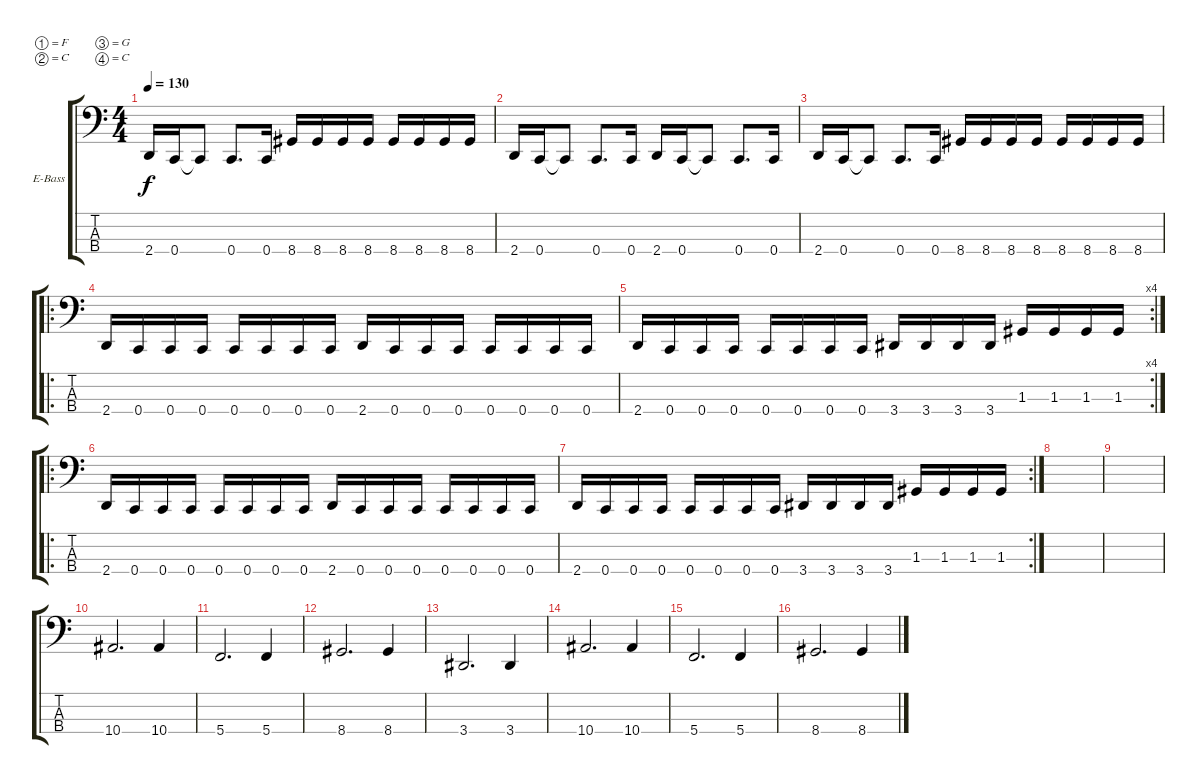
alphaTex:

\bracketExtendMode groupsimilarinstruments
\firstSystemTrackNameOrientation horizontal
\otherSystemsTrackNameOrientation horizontal
\track ("Piste 2" "E-Bass") {instrument slapbass1}
\staff {score tabs}
\tuning (F2 C2 G1 C1)
\ts (4 4)
\tempo 130
\clef f4
\ks c
2.4.16{dy f} 0.4.16 0.4{t}.8 0.4.8{d} 0.4.16 8.4.16 8.4.16 8.4.16 8.4.16 8.4.16 8.4.16 8.4.16 8.4.16 |
2.4.16 0.4.16 0.4{t}.8 0.4.8{d} 0.4.16 2.4.16 0.4.16 0.4{t}.8 0.4.8{d} 0.4.16 |
2.4.16 0.4.16 0.4{t}.8 0.4.8{d} 0.4.16 8.4.16 8.4.16 8.4.16 8.4.16 8.4.16 8.4.16 8.4.16 8.4.16 |
\ro
2.4.16 0.4.16 0.4.16 0.4.16 0.4.16 0.4.16 0.4.16 0.4.16 2.4.16 0.4.16 0.4.16 0.4.16 0.4.16 0.4.16 0.4.16 0.4.16 |
\rc 4
2.4.16 0.4.16 0.4.16 0.4.16 0.4.16 0.4.16 0.4.16 0.4.16 3.4.16 3.4.16 3.4.16 3.4.16 1.3.16 1.3.16 1.3.16 1.3.16 |
\ro
2.4.16 0.4.16 0.4.16 0.4.16 0.4.16 0.4.16 0.4.16 0.4.16 2.4.16 0.4.16 0.4.16 0.4.16 0.4.16 0.4.16 0.4.16 0.4.16 |
\rc 2
2.4.16 0.4.16 0.4.16 0.4.16 0.4.16 0.4.16 0.4.16 0.4.16 3.4.16 3.4.16 3.4.16 3.4.16 1.3.16 1.3.16 1.3.16 1.3.16 |
|
|
10.4.2{d} 10.4.4 |
5.4.2{d} 5.4.4 |
8.4.2{d} 8.4.4 |
3.4.2{d} 3.4.4 |
10.4.2{d} 10.4.4 |
5.4.2{d} 5.4.4 |
8.4.2{d} 8.4.4
